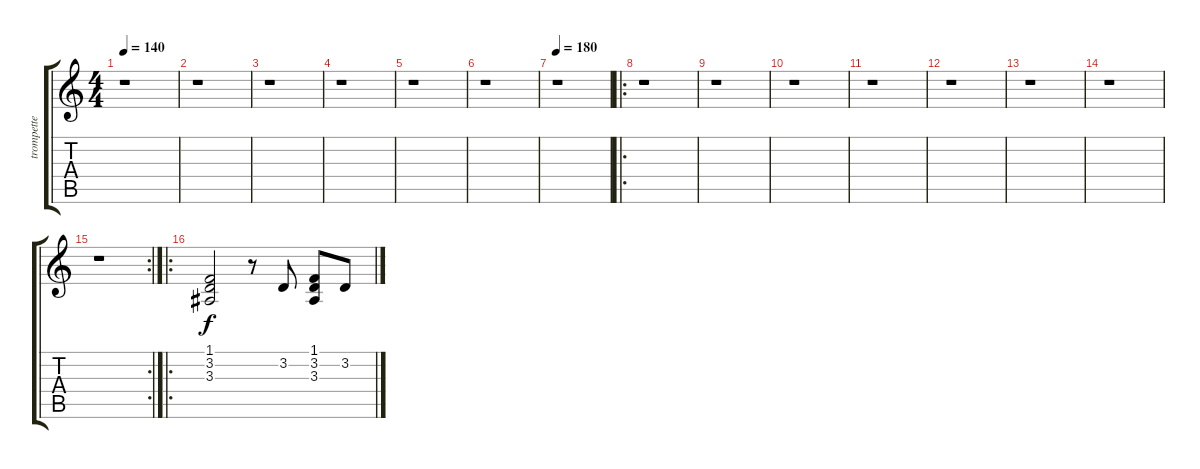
\track ("trompette" "trompette") {instrument trumpet}
\staff {score tabs}
\tuning (E4 B3 G3 D3 A2 E2) {hide}
\ts (4 4)
\tempo 140
\clef g2
\ks c
r.1{dy f} |
r.1 |
r.1 |
r.1 |
r.1 |
r.1 |
\tempo 180
r.1 |
\ro
r.1 |
r.1 |
r.1 |
r.1 |
r.1 |
r.1 |
r.1 |
\rc 2
r.1 |
\ro
(1.1 3.2 3.3).2 r.8 3.2.8 (1.1 3.2 3.3).8 3.2.8
